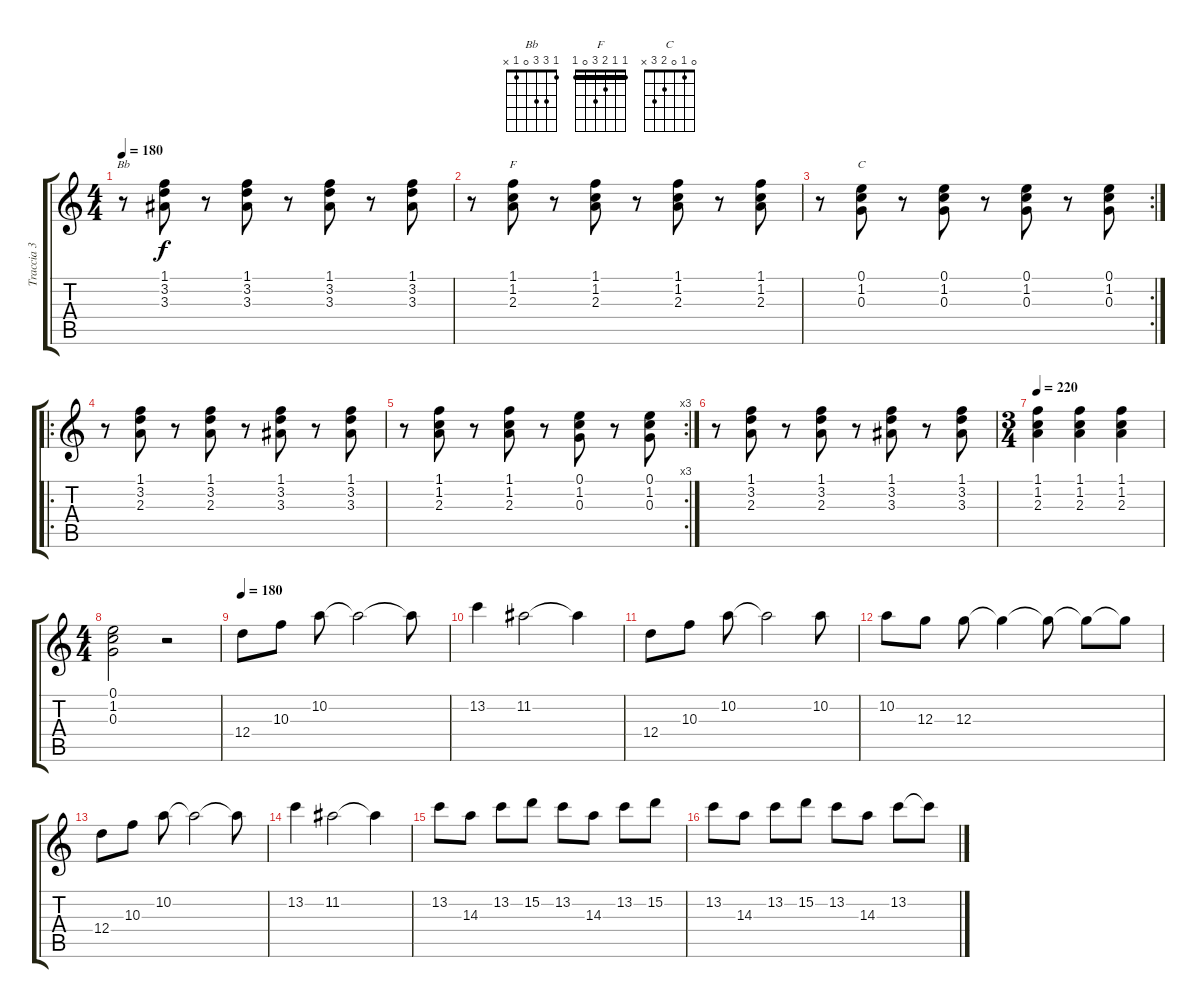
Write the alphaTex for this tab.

\track ("Traccia 3" "Traccia 3") {instrument distortionguitar}
\staff {score tabs}
\tuning (E4 B3 G3 D3 A2 E2) {hide}
\chord ("Bb" 1 3 3 0 1 x)
\chord ("F" 1 1 2 3 0 1) {barre 1}
\chord ("C" 0 1 0 2 3 x)
\ts (4 4)
\tempo 180
\clef g2
\ks c
r.8{ch "Bb" dy f} (1.1 3.2 3.3).8 r.8 (1.1 3.2 3.3).8 r.8 (1.1 3.2 3.3).8 r.8 (1.1 3.2 3.3).8 |
r.8 (1.1 1.2 2.3).8{ch "F"} r.8 (1.1 1.2 2.3).8 r.8 (1.1 1.2 2.3).8 r.8 (1.1 1.2 2.3).8 |
\rc 2
r.8 (0.1 1.2 0.3).8{ch "C"} r.8 (0.1 1.2 0.3).8 r.8 (0.1 1.2 0.3).8 r.8 (0.1 1.2 0.3).8 |
\ro
r.8 (1.1 3.2 2.3).8 r.8 (1.1 3.2 2.3).8 r.8 (1.1 3.2 3.3).8 r.8 (1.1 3.2 3.3).8 |
\rc 3
r.8 (1.1 1.2 2.3).8 r.8 (1.1 1.2 2.3).8 r.8 (0.1 1.2 0.3).8 r.8 (0.1 1.2 0.3).8 |
r.8 (1.1 3.2 2.3).8 r.8 (1.1 3.2 2.3).8 r.8 (1.1 3.2 3.3).8 r.8 (1.1 3.2 3.3).8 |
\ts (3 4)
\tempo 220
(1.1 1.2 2.3).4 (1.1 1.2 2.3).4 (1.1 1.2 2.3).4 |
\ts (4 4)
(0.1 1.2 0.3).2 r.2 |
\tempo 160
\tempo 180
12.4.8{instrument distortionguitar} 10.3.8 10.2.8 10.2{t}.2 10.2{t}.8 |
13.2.4 11.2.2 11.2{t}.4 |
12.4.8 10.3.8 10.2.8 10.2{t}.2 10.2.8 |
10.2.8 12.3.8 12.3.8 12.3{t}.4 12.3{t}.8 12.3{t}.8 12.3{t}.8 |
12.4.8 10.3.8 10.2.8 10.2{t}.2 10.2{t}.8 |
13.2.4 11.2.2 11.2{t}.4 |
13.2.8 14.3.8 13.2.8 15.2.8 13.2.8 14.3.8 13.2.8 15.2.8 |
13.2.8 14.3.8 13.2.8 15.2.8 13.2.8 14.3.8 13.2.8 13.2{t}.8
